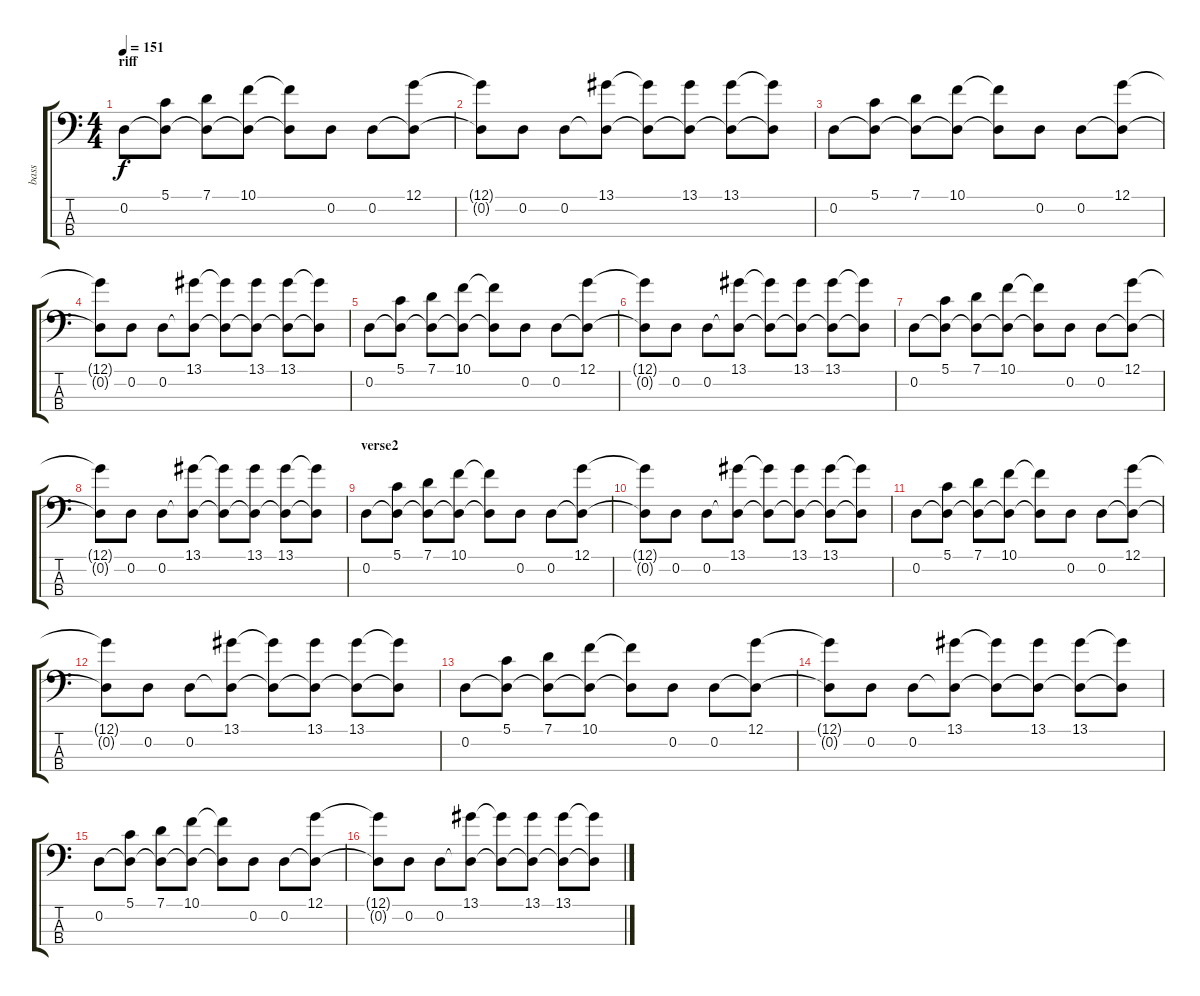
\track ("bass" "bass") {instrument electricbassfinger}
\staff {score tabs}
\tuning (G2 D2 A1 E1) {hide}
\ts (4 4)
\section ("" "riff")
\tempo 151
\clef f4
\ks c
0.2.8{dy f} (5.1 0.2{t}).8 (7.1 0.2{t}).8 (10.1 0.2{t}).8 (10.1{t} 0.2{t}).8 0.2.8 0.2.8 (12.1 0.2{t}).8 |
(12.1{t} 0.2{t}).8 0.2.8 0.2.8 (13.1 0.2{t}).8 (13.1{t} 0.2{t}).8 (13.1 0.2{t}).8 (13.1 0.2{t}).8 (13.1{t} 0.2{t}).8 |
0.2.8 (5.1 0.2{t}).8 (7.1 0.2{t}).8 (10.1 0.2{t}).8 (10.1{t} 0.2{t}).8 0.2.8 0.2.8 (12.1 0.2{t}).8 |
(12.1{t} 0.2{t}).8 0.2.8 0.2.8 (13.1 0.2{t}).8 (13.1{t} 0.2{t}).8 (13.1 0.2{t}).8 (13.1 0.2{t}).8 (13.1{t} 0.2{t}).8 |
0.2.8 (5.1 0.2{t}).8 (7.1 0.2{t}).8 (10.1 0.2{t}).8 (10.1{t} 0.2{t}).8 0.2.8 0.2.8 (12.1 0.2{t}).8 |
(12.1{t} 0.2{t}).8 0.2.8 0.2.8 (13.1 0.2{t}).8 (13.1{t} 0.2{t}).8 (13.1 0.2{t}).8 (13.1 0.2{t}).8 (13.1{t} 0.2{t}).8 |
0.2.8 (5.1 0.2{t}).8 (7.1 0.2{t}).8 (10.1 0.2{t}).8 (10.1{t} 0.2{t}).8 0.2.8 0.2.8 (12.1 0.2{t}).8 |
(12.1{t} 0.2{t}).8 0.2.8 0.2.8 (13.1 0.2{t}).8 (13.1{t} 0.2{t}).8 (13.1 0.2{t}).8 (13.1 0.2{t}).8 (13.1{t} 0.2{t}).8 |
\section ("" "verse2")
0.2.8 (5.1 0.2{t}).8 (7.1 0.2{t}).8 (10.1 0.2{t}).8 (10.1{t} 0.2{t}).8 0.2.8 0.2.8 (12.1 0.2{t}).8 |
(12.1{t} 0.2{t}).8 0.2.8 0.2.8 (13.1 0.2{t}).8 (13.1{t} 0.2{t}).8 (13.1 0.2{t}).8 (13.1 0.2{t}).8 (13.1{t} 0.2{t}).8 |
0.2.8 (5.1 0.2{t}).8 (7.1 0.2{t}).8 (10.1 0.2{t}).8 (10.1{t} 0.2{t}).8 0.2.8 0.2.8 (12.1 0.2{t}).8 |
(12.1{t} 0.2{t}).8 0.2.8 0.2.8 (13.1 0.2{t}).8 (13.1{t} 0.2{t}).8 (13.1 0.2{t}).8 (13.1 0.2{t}).8 (13.1{t} 0.2{t}).8 |
0.2.8 (5.1 0.2{t}).8 (7.1 0.2{t}).8 (10.1 0.2{t}).8 (10.1{t} 0.2{t}).8 0.2.8 0.2.8 (12.1 0.2{t}).8 |
(12.1{t} 0.2{t}).8 0.2.8 0.2.8 (13.1 0.2{t}).8 (13.1{t} 0.2{t}).8 (13.1 0.2{t}).8 (13.1 0.2{t}).8 (13.1{t} 0.2{t}).8 |
0.2.8 (5.1 0.2{t}).8 (7.1 0.2{t}).8 (10.1 0.2{t}).8 (10.1{t} 0.2{t}).8 0.2.8 0.2.8 (12.1 0.2{t}).8 |
(12.1{t} 0.2{t}).8 0.2.8 0.2.8 (13.1 0.2{t}).8 (13.1{t} 0.2{t}).8 (13.1 0.2{t}).8 (13.1 0.2{t}).8 (13.1{t} 0.2{t}).8
